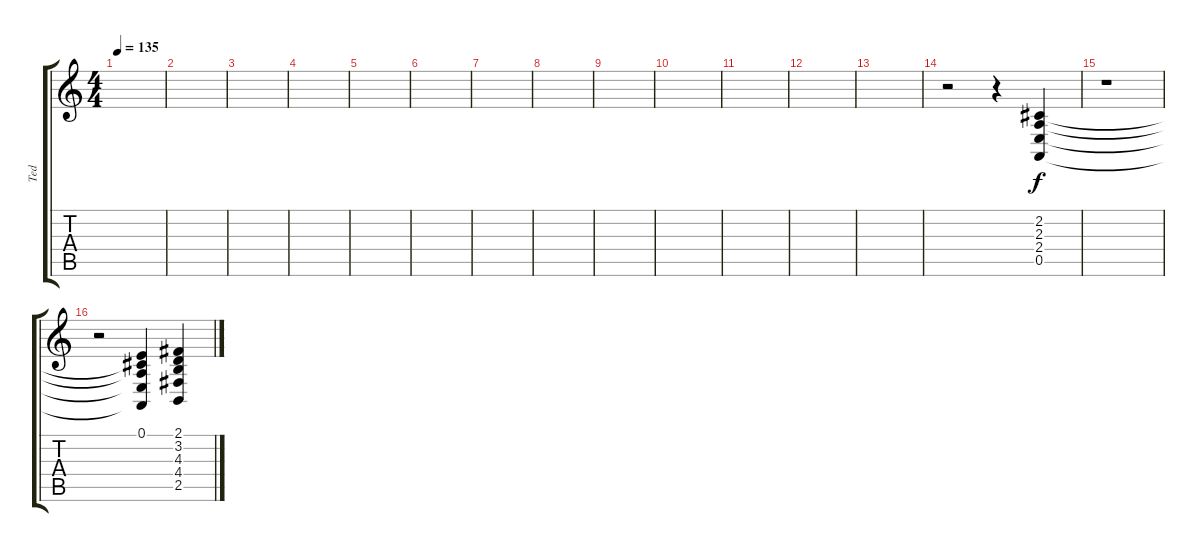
\track ("Ted" "Ted") {instrument pad8sweep}
\staff {score tabs}
\tuning (E4 B3 G3 D3 A2 E2) {hide}
\ts (4 4)
\tempo 135
\clef g2
\ks c
|
|
|
|
|
|
|
|
|
|
|
|
|
r.2 r.4 (2.2 2.3 2.4 0.5).4 |
r.1 |
r.2 (0.1 2.2{t} 2.3{t} 2.4{t} 0.5{t}).4 (2.1 3.2 4.3 4.4 2.5).4
